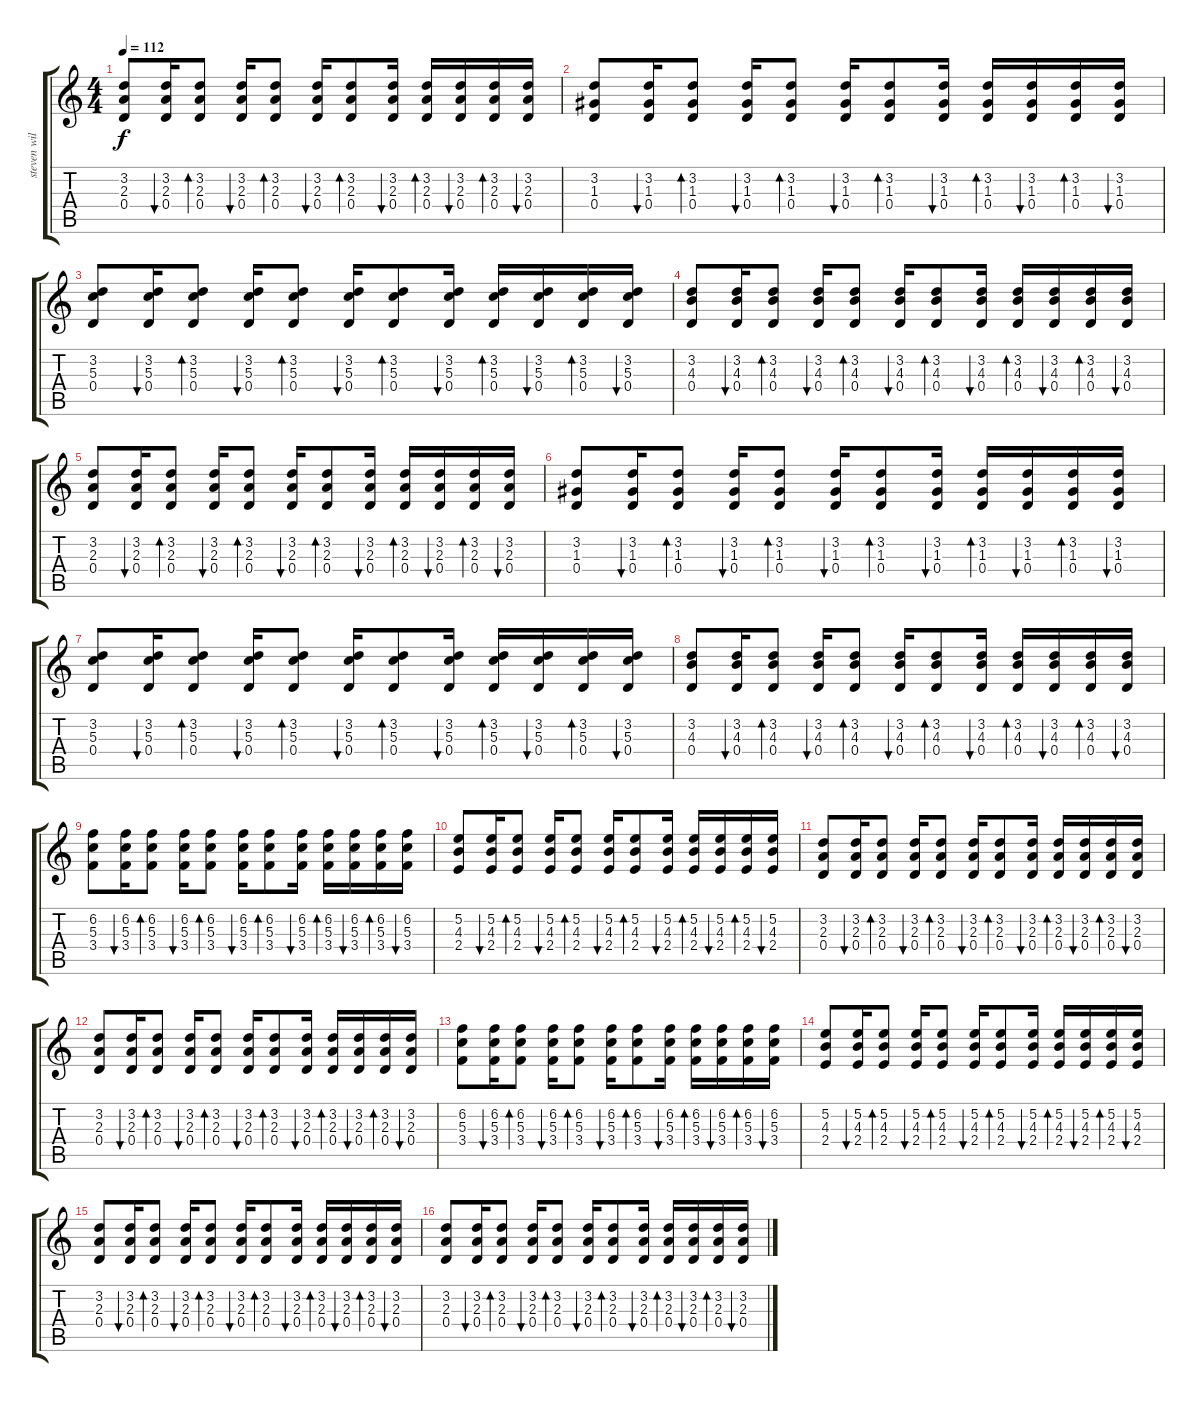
\track ("steven wilson (acoustic)" "steven wil") {instrument acousticguitarsteel}
\staff {score tabs}
\tuning (E4 B3 G3 D3 A2 D2) {hide}
\ts (4 4)
\tempo 112
\clef g2
\ks c
(3.2 2.3 0.4).8{dy f} (3.2 2.3 0.4).16{bu 60} (3.2 2.3 0.4).8{bd 60} (3.2 2.3 0.4).16{bu 60} (3.2 2.3 0.4).8{bd 60} (3.2 2.3 0.4).16{bu 60} (3.2 2.3 0.4).8{bd 60} (3.2 2.3 0.4).16{bu 60} (3.2 2.3 0.4).16{bd 60} (3.2 2.3 0.4).16{bu 60} (3.2 2.3 0.4).16{bd 60} (3.2 2.3 0.4).16{bu 60} |
(3.2 1.3 0.4).8 (3.2 1.3 0.4).16{bu 60} (3.2 1.3 0.4).8{bd 60} (3.2 1.3 0.4).16{bu 60} (3.2 1.3 0.4).8{bd 60} (3.2 1.3 0.4).16{bu 60} (3.2 1.3 0.4).8{bd 60} (3.2 1.3 0.4).16{bu 60} (3.2 1.3 0.4).16{bd 60} (3.2 1.3 0.4).16{bu 60} (3.2 1.3 0.4).16{bd 60} (3.2 1.3 0.4).16{bu 60} |
(3.2 5.3 0.4).8 (3.2 5.3 0.4).16{bu 60} (3.2 5.3 0.4).8{bd 60} (3.2 5.3 0.4).16{bu 60} (3.2 5.3 0.4).8{bd 60} (3.2 5.3 0.4).16{bu 60} (3.2 5.3 0.4).8{bd 60} (3.2 5.3 0.4).16{bu 60} (3.2 5.3 0.4).16{bd 60} (3.2 5.3 0.4).16{bu 60} (3.2 5.3 0.4).16{bd 60} (3.2 5.3 0.4).16{bu 60} |
(3.2 4.3 0.4).8 (3.2 4.3 0.4).16{bu 60} (3.2 4.3 0.4).8{bd 60} (3.2 4.3 0.4).16{bu 60} (3.2 4.3 0.4).8{bd 60} (3.2 4.3 0.4).16{bu 60} (3.2 4.3 0.4).8{bd 60} (3.2 4.3 0.4).16{bu 60} (3.2 4.3 0.4).16{bd 60} (3.2 4.3 0.4).16{bu 60} (3.2 4.3 0.4).16{bd 60} (3.2 4.3 0.4).16{bu 60} |
(3.2 2.3 0.4).8 (3.2 2.3 0.4).16{bu 60} (3.2 2.3 0.4).8{bd 60} (3.2 2.3 0.4).16{bu 60} (3.2 2.3 0.4).8{bd 60} (3.2 2.3 0.4).16{bu 60} (3.2 2.3 0.4).8{bd 60} (3.2 2.3 0.4).16{bu 60} (3.2 2.3 0.4).16{bd 60} (3.2 2.3 0.4).16{bu 60} (3.2 2.3 0.4).16{bd 60} (3.2 2.3 0.4).16{bu 60} |
(3.2 1.3 0.4).8 (3.2 1.3 0.4).16{bu 60} (3.2 1.3 0.4).8{bd 60} (3.2 1.3 0.4).16{bu 60} (3.2 1.3 0.4).8{bd 60} (3.2 1.3 0.4).16{bu 60} (3.2 1.3 0.4).8{bd 60} (3.2 1.3 0.4).16{bu 60} (3.2 1.3 0.4).16{bd 60} (3.2 1.3 0.4).16{bu 60} (3.2 1.3 0.4).16{bd 60} (3.2 1.3 0.4).16{bu 60} |
(3.2 5.3 0.4).8 (3.2 5.3 0.4).16{bu 60} (3.2 5.3 0.4).8{bd 60} (3.2 5.3 0.4).16{bu 60} (3.2 5.3 0.4).8{bd 60} (3.2 5.3 0.4).16{bu 60} (3.2 5.3 0.4).8{bd 60} (3.2 5.3 0.4).16{bu 60} (3.2 5.3 0.4).16{bd 60} (3.2 5.3 0.4).16{bu 60} (3.2 5.3 0.4).16{bd 60} (3.2 5.3 0.4).16{bu 60} |
(3.2 4.3 0.4).8 (3.2 4.3 0.4).16{bu 60} (3.2 4.3 0.4).8{bd 60} (3.2 4.3 0.4).16{bu 60} (3.2 4.3 0.4).8{bd 60} (3.2 4.3 0.4).16{bu 60} (3.2 4.3 0.4).8{bd 60} (3.2 4.3 0.4).16{bu 60} (3.2 4.3 0.4).16{bd 60} (3.2 4.3 0.4).16{bu 60} (3.2 4.3 0.4).16{bd 60} (3.2 4.3 0.4).16{bu 60} |
(6.2 5.3 3.4).8 (6.2 5.3 3.4).16{bu 60} (6.2 5.3 3.4).8{bd 60} (6.2 5.3 3.4).16{bu 60} (6.2 5.3 3.4).8{bd 60} (6.2 5.3 3.4).16{bu 60} (6.2 5.3 3.4).8{bd 60} (6.2 5.3 3.4).16{bu 60} (6.2 5.3 3.4).16{bd 60} (6.2 5.3 3.4).16{bu 60} (6.2 5.3 3.4).16{bd 60} (6.2 5.3 3.4).16{bu 60} |
(5.2 4.3 2.4).8 (5.2 4.3 2.4).16{bu 60} (5.2 4.3 2.4).8{bd 60} (5.2 4.3 2.4).16{bu 60} (5.2 4.3 2.4).8{bd 60} (5.2 4.3 2.4).16{bu 60} (5.2 4.3 2.4).8{bd 60} (5.2 4.3 2.4).16{bu 60} (5.2 4.3 2.4).16{bd 60} (5.2 4.3 2.4).16{bu 60} (5.2 4.3 2.4).16{bd 60} (5.2 4.3 2.4).16{bu 60} |
(3.2 2.3 0.4).8 (3.2 2.3 0.4).16{bu 60} (3.2 2.3 0.4).8{bd 60} (3.2 2.3 0.4).16{bu 60} (3.2 2.3 0.4).8{bd 60} (3.2 2.3 0.4).16{bu 60} (3.2 2.3 0.4).8{bd 60} (3.2 2.3 0.4).16{bu 60} (3.2 2.3 0.4).16{bd 60} (3.2 2.3 0.4).16{bu 60} (3.2 2.3 0.4).16{bd 60} (3.2 2.3 0.4).16{bu 60} |
(3.2 2.3 0.4).8 (3.2 2.3 0.4).16{bu 60} (3.2 2.3 0.4).8{bd 60} (3.2 2.3 0.4).16{bu 60} (3.2 2.3 0.4).8{bd 60} (3.2 2.3 0.4).16{bu 60} (3.2 2.3 0.4).8{bd 60} (3.2 2.3 0.4).16{bu 60} (3.2 2.3 0.4).16{bd 60} (3.2 2.3 0.4).16{bu 60} (3.2 2.3 0.4).16{bd 60} (3.2 2.3 0.4).16{bu 60} |
(6.2 5.3 3.4).8 (6.2 5.3 3.4).16{bu 60} (6.2 5.3 3.4).8{bd 60} (6.2 5.3 3.4).16{bu 60} (6.2 5.3 3.4).8{bd 60} (6.2 5.3 3.4).16{bu 60} (6.2 5.3 3.4).8{bd 60} (6.2 5.3 3.4).16{bu 60} (6.2 5.3 3.4).16{bd 60} (6.2 5.3 3.4).16{bu 60} (6.2 5.3 3.4).16{bd 60} (6.2 5.3 3.4).16{bu 60} |
(5.2 4.3 2.4).8 (5.2 4.3 2.4).16{bu 60} (5.2 4.3 2.4).8{bd 60} (5.2 4.3 2.4).16{bu 60} (5.2 4.3 2.4).8{bd 60} (5.2 4.3 2.4).16{bu 60} (5.2 4.3 2.4).8{bd 60} (5.2 4.3 2.4).16{bu 60} (5.2 4.3 2.4).16{bd 60} (5.2 4.3 2.4).16{bu 60} (5.2 4.3 2.4).16{bd 60} (5.2 4.3 2.4).16{bu 60} |
(3.2 2.3 0.4).8 (3.2 2.3 0.4).16{bu 60} (3.2 2.3 0.4).8{bd 60} (3.2 2.3 0.4).16{bu 60} (3.2 2.3 0.4).8{bd 60} (3.2 2.3 0.4).16{bu 60} (3.2 2.3 0.4).8{bd 60} (3.2 2.3 0.4).16{bu 60} (3.2 2.3 0.4).16{bd 60} (3.2 2.3 0.4).16{bu 60} (3.2 2.3 0.4).16{bd 60} (3.2 2.3 0.4).16{bu 60} |
(3.2 2.3 0.4).8 (3.2 2.3 0.4).16{bu 60} (3.2 2.3 0.4).8{bd 60} (3.2 2.3 0.4).16{bu 60} (3.2 2.3 0.4).8{bd 60} (3.2 2.3 0.4).16{bu 60} (3.2 2.3 0.4).8{bd 60} (3.2 2.3 0.4).16{bu 60} (3.2 2.3 0.4).16{bd 60} (3.2 2.3 0.4).16{bu 60} (3.2 2.3 0.4).16{bd 60} (3.2 2.3 0.4).16{bu 60}
